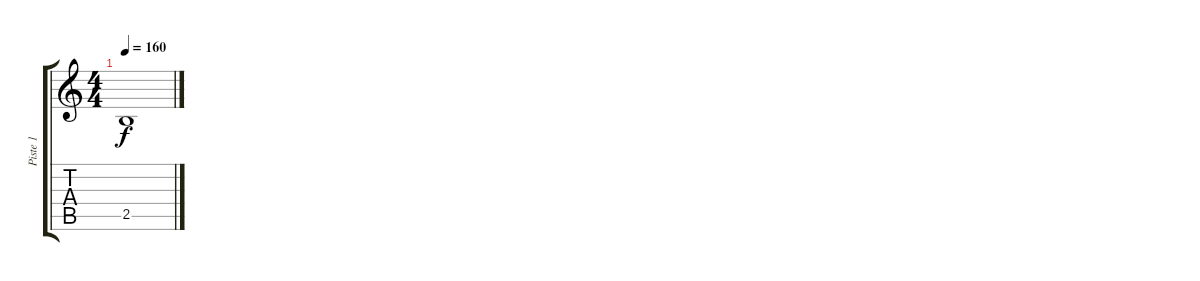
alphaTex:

\track ("Piste 1" "Piste 1") {instrument distortionguitar}
\staff {score tabs}
\tuning (E4 B3 G3 D3 A2 E2) {hide}
\ts (4 4)
\tempo 160
\clef g2
\ks c
2.5{t}.1{dy f}
